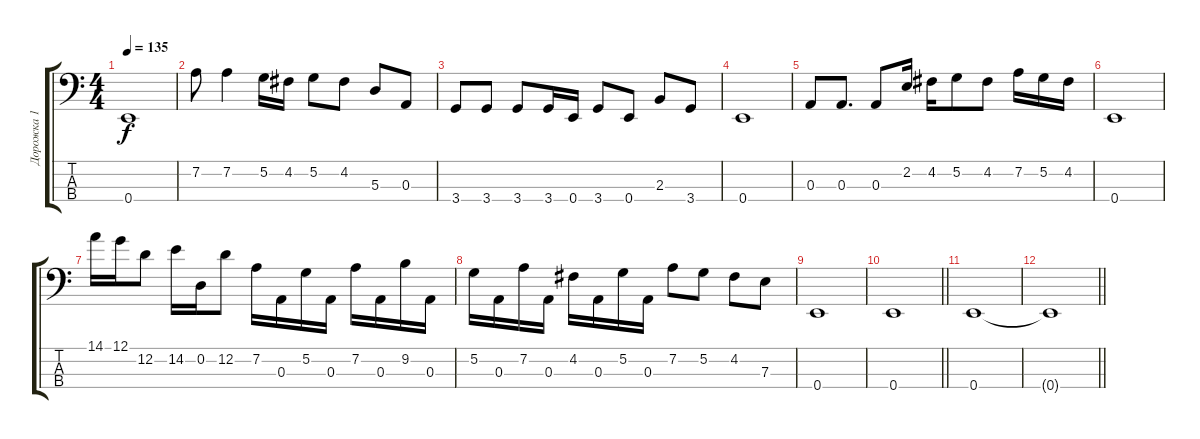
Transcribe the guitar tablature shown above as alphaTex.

\track ("Дорожка 1" "Дорожка 1") {instrument slapbass1}
\staff {score tabs}
\tuning (G2 D2 A1 E1) {hide}
\ts (4 4)
\tempo 135
\clef f4
\ks c
0.4.1{dy f} |
7.2.8 7.2.4 5.2.16 4.2.16 5.2.8 4.2.8 5.3.8 0.3.8 |
3.4.8 3.4.8 3.4.8 3.4.16 0.4.16 3.4.8 0.4.8 2.3.8 3.4.8 |
0.4.1 |
0.3.8 0.3.8{d} 0.3.8 2.2.16 4.2.16 5.2.8 4.2.8 7.2.16 5.2.16 4.2.16 |
0.4.1 |
14.1.16 12.1.16 12.2.8 14.2.16 0.2.16 12.2.8 7.2.16 0.3.16 5.2.16 0.3.16 7.2.16 0.3.16 9.2.16 0.3.16 |
5.2.16 0.3.16 7.2.16 0.3.16 4.2.16 0.3.16 5.2.16 0.3.16 7.2.8 5.2.8 4.2.8 7.3.8 |
0.4.1 |
\barLineRight lightlight
0.4.1 |
0.4.1 |
\barLineRight lightlight
0.4{t}.1
